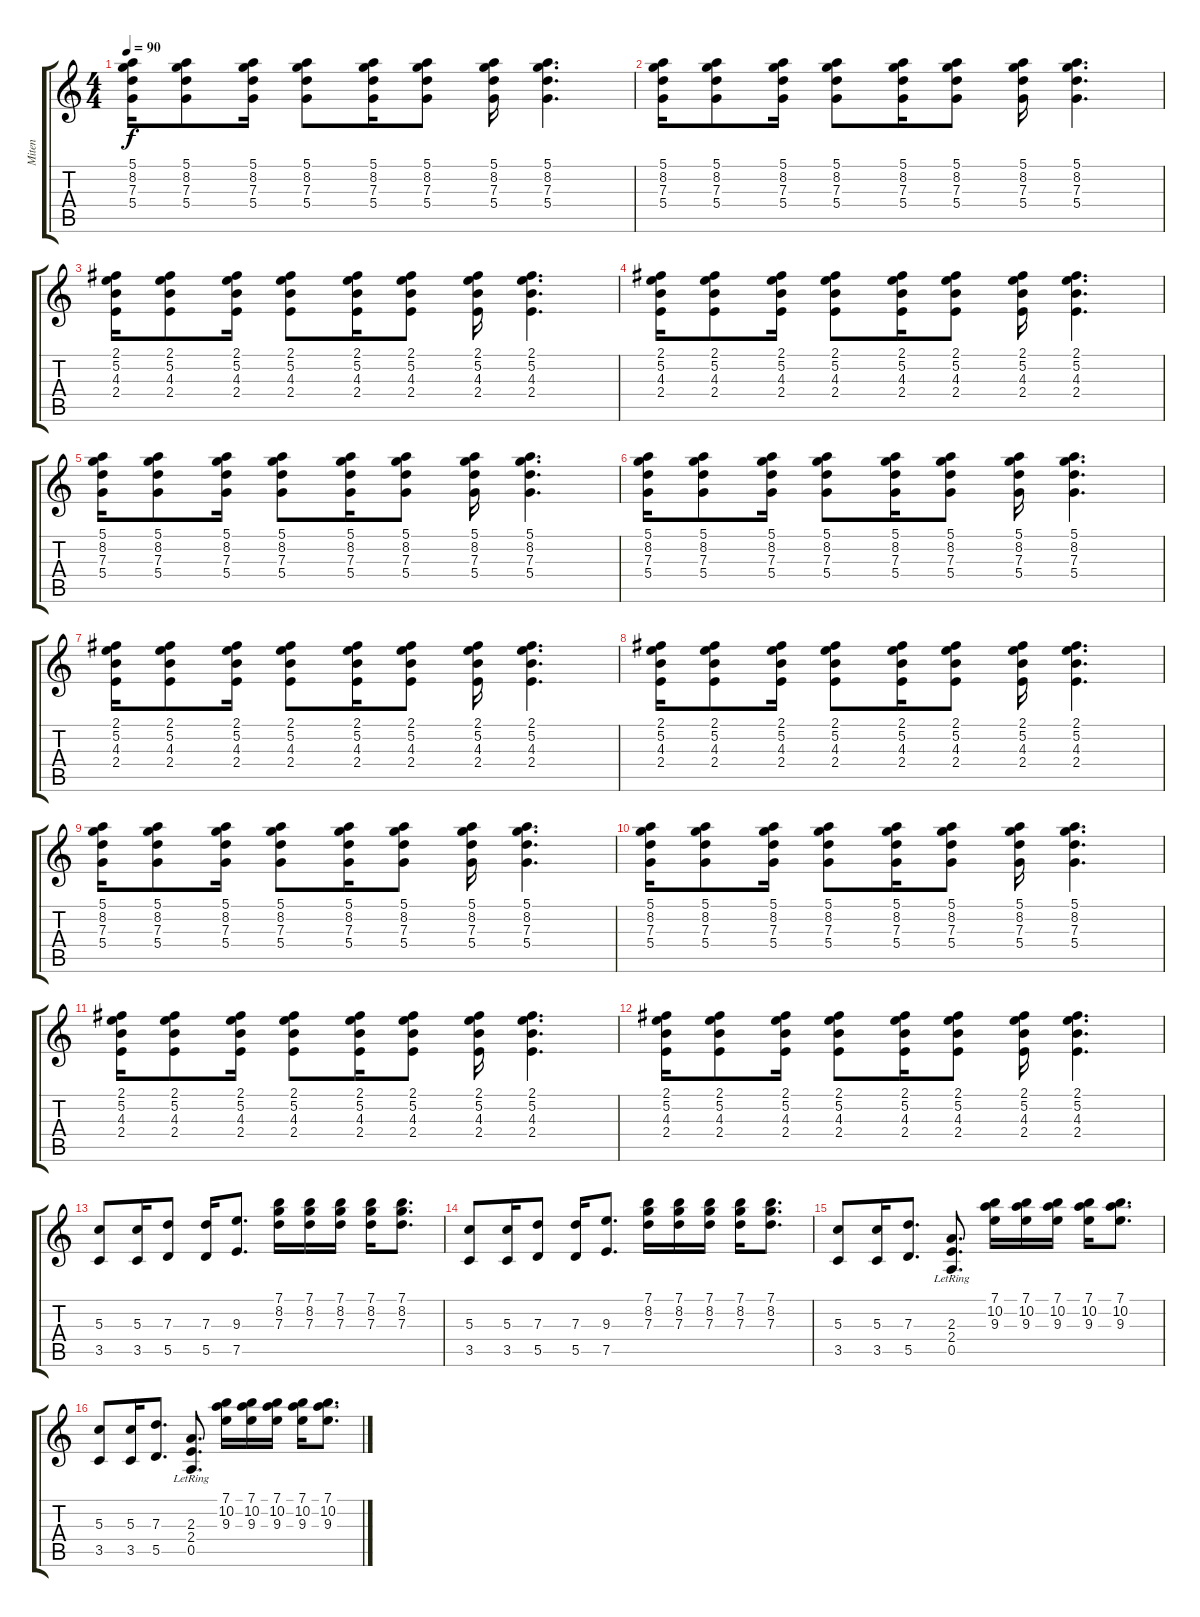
\track ("Miten" "Miten") {instrument distortionguitar}
\staff {score tabs}
\tuning (E4 B3 G3 D3 A2 E2) {hide}
\ts (4 4)
\tempo 90
\clef g2
\ks c
(5.1 8.2 7.3 5.4).16{dy f} (5.1 8.2 7.3 5.4).8 (5.1 8.2 7.3 5.4).16 (5.1 8.2 7.3 5.4).8 (5.1 8.2 7.3 5.4).16 (5.1 8.2 7.3 5.4).8 (5.1 8.2 7.3 5.4).16 (5.1 8.2 7.3 5.4).4{d} |
(5.1 8.2 7.3 5.4).16 (5.1 8.2 7.3 5.4).8 (5.1 8.2 7.3 5.4).16 (5.1 8.2 7.3 5.4).8 (5.1 8.2 7.3 5.4).16 (5.1 8.2 7.3 5.4).8 (5.1 8.2 7.3 5.4).16 (5.1 8.2 7.3 5.4).4{d} |
(2.1 5.2 4.3 2.4).16 (2.1 5.2 4.3 2.4).8 (2.1 5.2 4.3 2.4).16 (2.1 5.2 4.3 2.4).8 (2.1 5.2 4.3 2.4).16 (2.1 5.2 4.3 2.4).8 (2.1 5.2 4.3 2.4).16 (2.1 5.2 4.3 2.4).4{d} |
(2.1 5.2 4.3 2.4).16 (2.1 5.2 4.3 2.4).8 (2.1 5.2 4.3 2.4).16 (2.1 5.2 4.3 2.4).8 (2.1 5.2 4.3 2.4).16 (2.1 5.2 4.3 2.4).8 (2.1 5.2 4.3 2.4).16 (2.1 5.2 4.3 2.4).4{d} |
(5.1 8.2 7.3 5.4).16 (5.1 8.2 7.3 5.4).8 (5.1 8.2 7.3 5.4).16 (5.1 8.2 7.3 5.4).8 (5.1 8.2 7.3 5.4).16 (5.1 8.2 7.3 5.4).8 (5.1 8.2 7.3 5.4).16 (5.1 8.2 7.3 5.4).4{d} |
(5.1 8.2 7.3 5.4).16 (5.1 8.2 7.3 5.4).8 (5.1 8.2 7.3 5.4).16 (5.1 8.2 7.3 5.4).8 (5.1 8.2 7.3 5.4).16 (5.1 8.2 7.3 5.4).8 (5.1 8.2 7.3 5.4).16 (5.1 8.2 7.3 5.4).4{d} |
(2.1 5.2 4.3 2.4).16 (2.1 5.2 4.3 2.4).8 (2.1 5.2 4.3 2.4).16 (2.1 5.2 4.3 2.4).8 (2.1 5.2 4.3 2.4).16 (2.1 5.2 4.3 2.4).8 (2.1 5.2 4.3 2.4).16 (2.1 5.2 4.3 2.4).4{d} |
(2.1 5.2 4.3 2.4).16 (2.1 5.2 4.3 2.4).8 (2.1 5.2 4.3 2.4).16 (2.1 5.2 4.3 2.4).8 (2.1 5.2 4.3 2.4).16 (2.1 5.2 4.3 2.4).8 (2.1 5.2 4.3 2.4).16 (2.1 5.2 4.3 2.4).4{d} |
(5.1 8.2 7.3 5.4).16 (5.1 8.2 7.3 5.4).8 (5.1 8.2 7.3 5.4).16 (5.1 8.2 7.3 5.4).8 (5.1 8.2 7.3 5.4).16 (5.1 8.2 7.3 5.4).8 (5.1 8.2 7.3 5.4).16 (5.1 8.2 7.3 5.4).4{d} |
(5.1 8.2 7.3 5.4).16 (5.1 8.2 7.3 5.4).8 (5.1 8.2 7.3 5.4).16 (5.1 8.2 7.3 5.4).8 (5.1 8.2 7.3 5.4).16 (5.1 8.2 7.3 5.4).8 (5.1 8.2 7.3 5.4).16 (5.1 8.2 7.3 5.4).4{d} |
(2.1 5.2 4.3 2.4).16 (2.1 5.2 4.3 2.4).8 (2.1 5.2 4.3 2.4).16 (2.1 5.2 4.3 2.4).8 (2.1 5.2 4.3 2.4).16 (2.1 5.2 4.3 2.4).8 (2.1 5.2 4.3 2.4).16 (2.1 5.2 4.3 2.4).4{d} |
(2.1 5.2 4.3 2.4).16 (2.1 5.2 4.3 2.4).8 (2.1 5.2 4.3 2.4).16 (2.1 5.2 4.3 2.4).8 (2.1 5.2 4.3 2.4).16 (2.1 5.2 4.3 2.4).8 (2.1 5.2 4.3 2.4).16 (2.1 5.2 4.3 2.4).4{d} |
(5.3 3.5).8{volume 12} (5.3 3.5).16 (7.3 5.5).8 (7.3 5.5).16 (9.3 7.5).8{d} (7.1 8.2 7.3).16 (7.1 8.2 7.3).16 (7.1 8.2 7.3).16 (7.1 8.2 7.3).16 (7.1 8.2 7.3).8{d} |
(5.3 3.5).8 (5.3 3.5).16 (7.3 5.5).8 (7.3 5.5).16 (9.3 7.5).8{d} (7.1 8.2 7.3).16 (7.1 8.2 7.3).16 (7.1 8.2 7.3).16 (7.1 8.2 7.3).16 (7.1 8.2 7.3).8{d} |
(5.3 3.5).8 (5.3 3.5).16 (7.3 5.5).8{d} (2.3{lr} 2.4{lr} 0.5{lr}).8{d} (7.1 10.2 9.3).16 (7.1 10.2 9.3).16 (7.1 10.2 9.3).16 (7.1 10.2 9.3).16 (7.1 10.2 9.3).8{d} |
(5.3 3.5).8 (5.3 3.5).16 (7.3 5.5).8{d} (2.3{lr} 2.4{lr} 0.5{lr}).8{d} (7.1 10.2 9.3).16 (7.1 10.2 9.3).16 (7.1 10.2 9.3).16 (7.1 10.2 9.3).16 (7.1 10.2 9.3).8{d}
